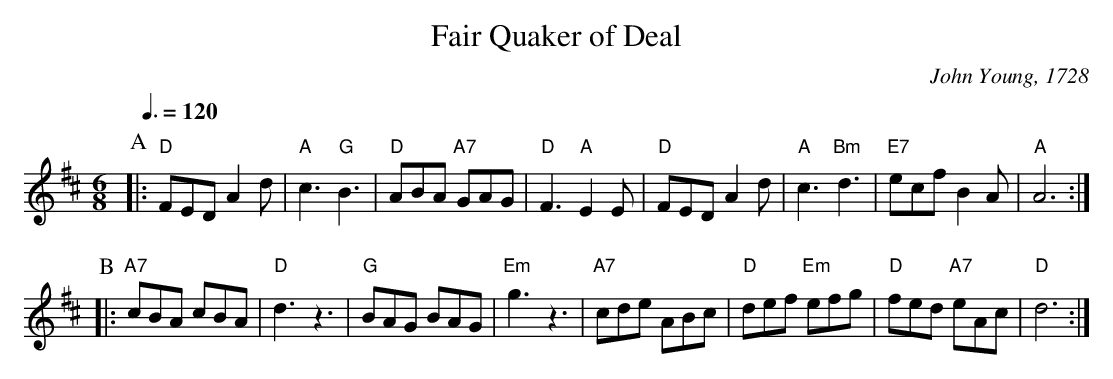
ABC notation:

X:1
T:Fair Quaker of Deal
C:John Young, 1728
Q:3/8=120
M:6/8
L:1/8
K:D
P:A
|: "D"FED A2d | "A"c3 "G"B3 | "D"ABA "A7"GAG | "D"F3 "A"E2E |\
"D"FED A2d | "A"c3 "Bm"d3 | "E7"ecf B2A | "A"A6 :|
P:B
|: "A7"cBA cBA | "D"d3 z3 | "G"BAG BAG | "Em"g3 z3 |\
"A7"cde ABc | "D"def "Em"efg | "D"fed "A7"eAc | "D"d6 :|
